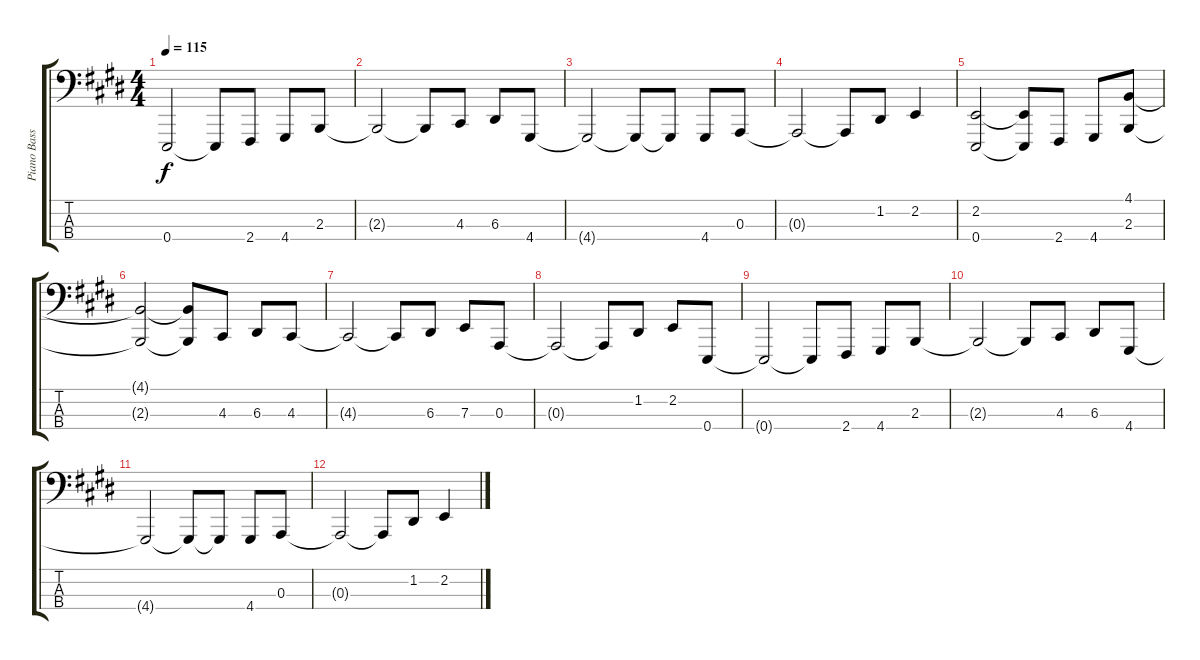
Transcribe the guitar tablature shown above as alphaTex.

\track ("Piano Bass" "Piano Bass") {instrument acousticgrandpiano}
\staff {score tabs}
\tuning (G2 D2 A1 E1) {hide}
\ts (4 4)
\tempo 115
\clef f4
\ks c#minor
0.4{t}.2{dy f} 0.4{t}.8 2.4.8 4.4.8 2.3.8 |
2.3{t}.2 2.3{t}.8 4.3.8 6.3.8 4.4.8 |
4.4{t}.2 4.4{t}.8 4.4{t}.8 4.4.8 0.3.8 |
0.3{t}.2 0.3{t}.8 1.2.8 2.2.4 |
(2.2 0.4).2 (2.2{t} 0.4{t}).8 2.4.8 4.4.8 (4.1 2.3).8 |
(4.1{t} 2.3{t}).2 (4.1{t} 2.3{t}).8 4.3.8 6.3.8 4.3.8 |
4.3{t}.2 4.3{t}.8 6.3.8 7.3.8 0.3.8 |
0.3{t}.2 0.3{t}.8 1.2.8 2.2.8 0.4.8 |
0.4{t}.2{volume 11} 0.4{t}.8 2.4.8 4.4.8 2.3.8 |
2.3{t}.2{volume 8} 2.3{t}.8 4.3.8 6.3.8 4.4.8 |
4.4{t}.2{volume 5} 4.4{t}.8 4.4{t}.8 4.4.8 0.3.8 |
0.3{t}.2{volume 2} 0.3{t}.8 1.2.8 2.2.4
